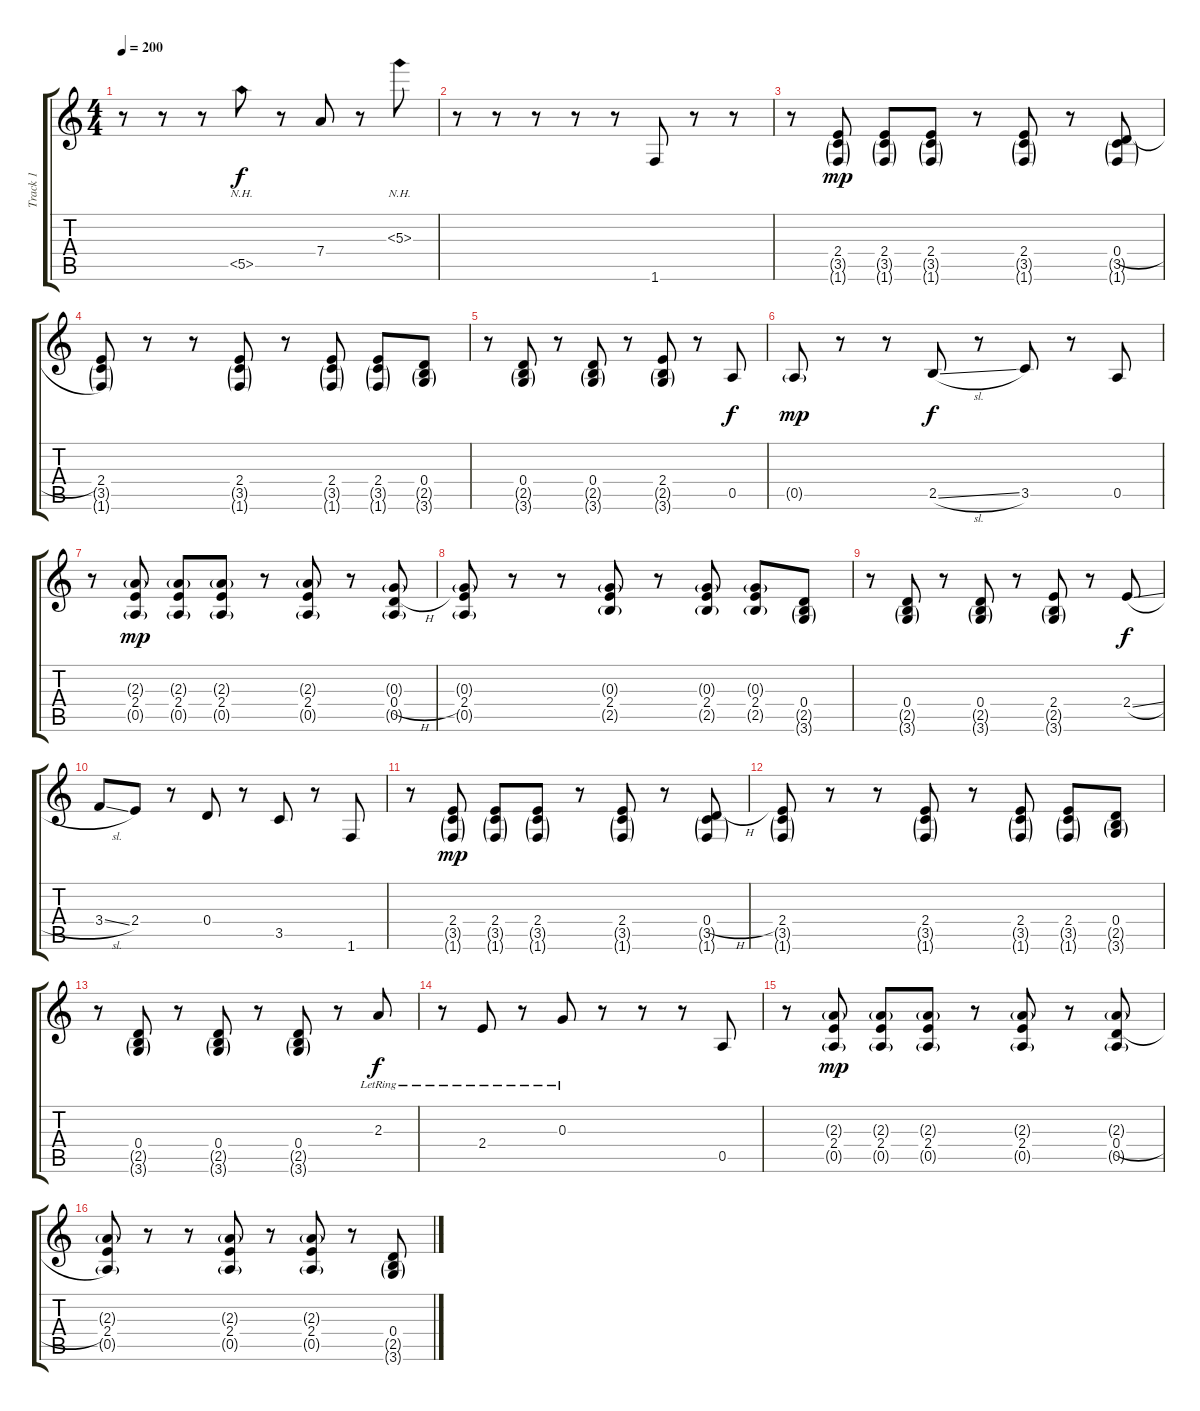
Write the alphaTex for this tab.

\track ("Track 1" "Track 1") {instrument acousticguitarsteel}
\staff {score tabs}
\tuning (E4 B3 G3 D3 A2 E2) {hide}
\ts (4 4)
\tempo 200
\clef g2
\ks c
r.8{dy f} r.8 r.8 5.5{nh}.8 r.8 7.4.8 r.8 5.3{nh}.8 |
r.8 r.8 r.8 r.8 r.8 1.6.8 r.8 r.8 |
r.8 (2.4 3.5{g} 1.6{g}).8{dy mp} (2.4 3.5{g} 1.6{g}).8 (2.4 3.5{g} 1.6{g}).8 r.8 (2.4 3.5{g} 1.6{g}).8 r.8 (0.4{h} 3.5{g} 1.6{g}).8 |
(2.4 3.5{g} 1.6{g}).8 r.8 r.8 (2.4 3.5{g} 1.6{g}).8 r.8 (2.4 3.5{g} 1.6{g}).8 (2.4 3.5{g} 1.6{g}).8 (0.4 2.5{g} 3.6{g}).8 |
r.8 (0.4 2.5{g} 3.6{g}).8 r.8 (0.4 2.5{g} 3.6{g}).8 r.8 (2.4 2.5{g} 3.6{g}).8 r.8 0.5.8{dy f} |
0.5{g}.8{dy mp} r.8 r.8 2.5{sl}.8{dy f} r.8 3.5.8 r.8 0.5.8 |
r.8 (2.3{g} 2.4 0.5{g}).8{dy mp} (2.3{g} 2.4 0.5{g}).8 (2.3{g} 2.4 0.5{g}).8 r.8 (2.3{g} 2.4 0.5{g}).8 r.8 (0.3{g} 0.4{h} 0.5{g}).8 |
(0.3{g} 2.4 0.5{g}).8 r.8 r.8 (0.3{g} 2.4 2.5{g}).8 r.8 (0.3{g} 2.4 2.5{g}).8 (0.3{g} 2.4 2.5{g}).8 (0.4 2.5{g} 3.6{g}).8 |
r.8 (0.4 2.5{g} 3.6{g}).8 r.8 (0.4 2.5{g} 3.6{g}).8 r.8 (2.4 2.5{g} 3.6{g}).8 r.8 2.4{sl}.8{dy f} |
3.4{sl}.8 2.4.8 r.8 0.4.8 r.8 3.5.8 r.8 1.6.8 |
r.8 (2.4 3.5{g} 1.6{g}).8{dy mp} (2.4 3.5{g} 1.6{g}).8 (2.4 3.5{g} 1.6{g}).8 r.8 (2.4 3.5{g} 1.6{g}).8 r.8 (0.4{h} 3.5{g} 1.6{g}).8 |
(2.4 3.5{g} 1.6{g}).8 r.8 r.8 (2.4 3.5{g} 1.6{g}).8 r.8 (2.4 3.5{g} 1.6{g}).8 (2.4 3.5{g} 1.6{g}).8 (0.4 2.5{g} 3.6{g}).8 |
r.8 (0.4 2.5{g} 3.6{g}).8 r.8 (0.4 2.5{g} 3.6{g}).8 r.8 (0.4 2.5{g} 3.6{g}).8 r.8 2.3{lr}.8{dy f} |
r.8 2.4{lr}.8 r.8 0.3{lr}.8 r.8 r.8 r.8 0.5.8 |
r.8 (2.3{g} 2.4 0.5{g}).8{dy mp} (2.3{g} 2.4 0.5{g}).8 (2.3{g} 2.4 0.5{g}).8 r.8 (2.3{g} 2.4 0.5{g}).8 r.8 (2.3{g} 0.4{h} 0.5{g}).8 |
(2.3{g} 2.4 0.5{g}).8 r.8 r.8 (2.3{g} 2.4 0.5{g}).8 r.8 (2.3{g} 2.4 0.5{g}).8 r.8 (0.4 2.5{g} 3.6{g}).8
